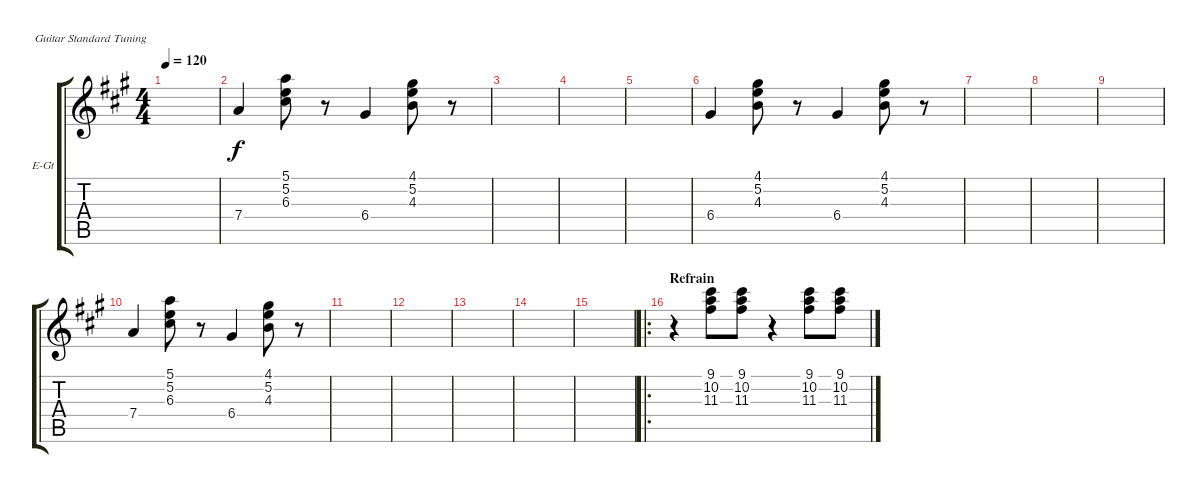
\defaultSystemsLayout 4
\bracketExtendMode groupsimilarinstruments
\firstSystemTrackNameOrientation horizontal
\otherSystemsTrackNameOrientation horizontal
\track ("Electric Guitar" "E-Gt") {instrument electricguitarclean}
\staff {score tabs}
\tuning (E4 B3 G3 D3 A2 E2)
\ts (4 4)
\tempo 120
\clef g2
\ks f#minor
|
7.4.4 (6.3 5.2 5.1).8 r.8 6.4.4 (4.3 5.2 4.1).8 r.8 |
|
|
|
6.4.4 (4.3 5.2 4.1).8 r.8 6.4.4 (4.3 5.2 4.1).8 r.8 |
|
|
|
7.4.4 (6.3 5.2 5.1).8 r.8 6.4.4 (4.3 5.2 4.1).8 r.8 |
|
|
|
|
|
\ro
\section ("" "Refrain")
r.4 (9.1 10.2 11.3).8 (9.1 10.2 11.3).8 r.4 (9.1 10.2 11.3).8 (9.1 10.2 11.3).8
